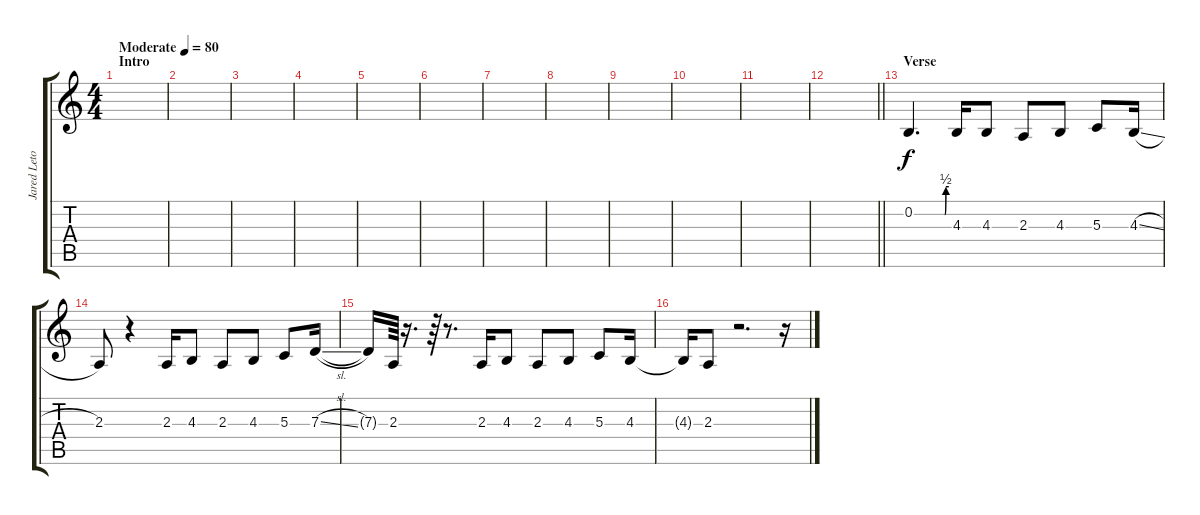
\track ("Jared Leto - Vocals" "Jared Leto") {mute instrument clarinet}
\staff {score tabs}
\tuning (E4 B3 G3 D3 A2 E2) {hide}
\ts (4 4)
\section ("" "Intro")
\tempo (80 "Moderate")
\clef g2
\ks c
|
|
|
|
|
|
|
|
|
|
|
\barLineRight lightlight
|
\section ("" "Verse")
0.2{be (custom 0 0 53 0 55 2 60 2)}.4{d} 4.3.16 4.3.8 2.3.8 4.3.8 5.3.8 4.3{sl}.16 |
2.3.8 r.4 2.3.16 4.3.8 2.3.8 4.3.8 5.3.8 7.3{sl}.16 |
7.3{t}.16 2.3.64 r.16{d} r.64 r.8{d} 2.3.16 4.3.8 2.3.8 4.3.8 5.3.8 4.3.16 |
4.3{t}.16 2.3.8 r.2{d} r.16
